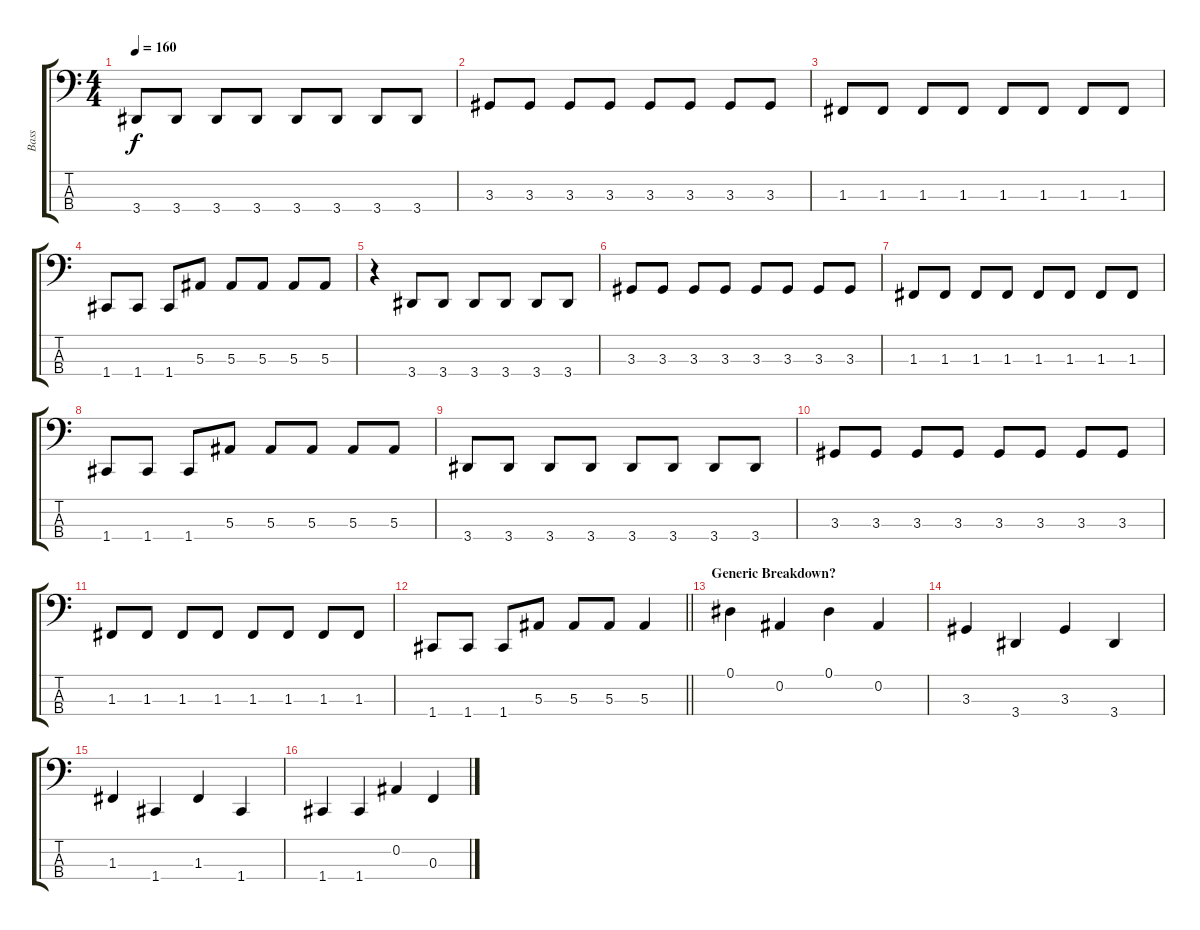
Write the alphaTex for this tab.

\track ("Bass" "Bass") {instrument electricbasspick}
\staff {score tabs}
\tuning (Eb2 Bb1 F1 C1) {hide}
\ts (4 4)
\tempo 160
\clef f4
\ks c
3.4.8{dy f} 3.4.8 3.4.8 3.4.8 3.4.8 3.4.8 3.4.8 3.4.8 |
3.3.8 3.3.8 3.3.8 3.3.8 3.3.8 3.3.8 3.3.8 3.3.8 |
1.3.8 1.3.8 1.3.8 1.3.8 1.3.8 1.3.8 1.3.8 1.3.8 |
1.4.8 1.4.8 1.4.8 5.3.8 5.3.8 5.3.8 5.3.8 5.3.8 |
r.4 3.4.8 3.4.8 3.4.8 3.4.8 3.4.8 3.4.8 |
3.3.8 3.3.8 3.3.8 3.3.8 3.3.8 3.3.8 3.3.8 3.3.8 |
1.3.8 1.3.8 1.3.8 1.3.8 1.3.8 1.3.8 1.3.8 1.3.8 |
1.4.8 1.4.8 1.4.8 5.3.8 5.3.8 5.3.8 5.3.8 5.3.8 |
3.4.8 3.4.8 3.4.8 3.4.8 3.4.8 3.4.8 3.4.8 3.4.8 |
3.3.8 3.3.8 3.3.8 3.3.8 3.3.8 3.3.8 3.3.8 3.3.8 |
1.3.8 1.3.8 1.3.8 1.3.8 1.3.8 1.3.8 1.3.8 1.3.8 |
\barLineRight lightlight
1.4.8 1.4.8 1.4.8 5.3.8 5.3.8 5.3.8 5.3.4 |
\section ("" "Generic Breakdown?")
0.1.4 0.2.4 0.1.4 0.2.4 |
3.3.4 3.4.4 3.3.4 3.4.4 |
1.3.4 1.4.4 1.3.4 1.4.4 |
1.4.4 1.4.4 0.2.4 0.3.4
